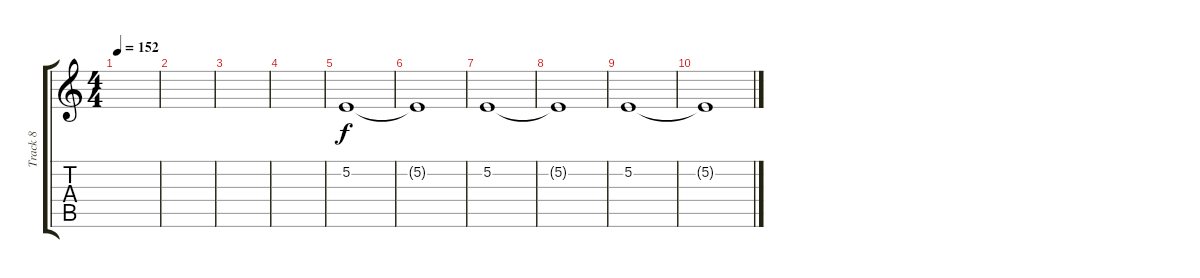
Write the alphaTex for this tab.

\track ("Track 8" "Track 8") {instrument voiceoohs}
\staff {score tabs}
\tuning (E4 B3 G3 D3 A2 E2) {hide}
\ts (4 4)
\tempo 152
\clef g2
\ks c
|
|
|
|
5.2.1 |
5.2{t}.1 |
5.2.1 |
5.2{t}.1 |
5.2.1{volume 13} |
5.2{t}.1{volume 0}
